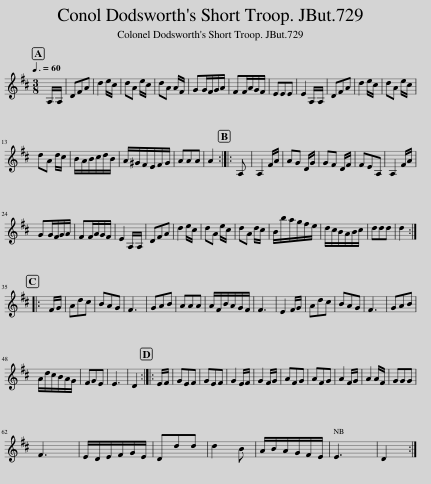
X:1
L:1/8
Q:3/8=60
M:3/8
I:linebreak $
K:D
V:1 treble
V:1
 A,/A,/ | DFA | d2 e/c/ | dA e/c/ | dA A/F/ | %5
 GG/F/G/A/ | FF/A/G/F/ | EEE | E2 A,/A,/ | DFA | %10
 d2 e/c/ | dA e/c/ |$ dA d/c/ | B/A/B/c/d/B/ | A/^G/F/E/F/G/ | %15
 AAA | A2 :: A, | A,2 F/A/ | AG D/G/ | %20
 GF D/F/ | FEA, | A,2 F/A/ |$ GG/F/G/A/ | FF/A/G/F/ | %25
 E2 A,/A,/ | DFA | d2 e/c/ | dA e/c/ | dA d/c/ | %30
 B/b/a/g/f/e/ | d/c/B/A/B/c/ | ddd | d2 ::$ F/G/ | %35
 Adc | BAG | F3 | GAB | AAA | %40
 A/F/B/A/G/F/ | F3 | E2 F/G/ | Adc | BAG | %45
 F3 | GAB |$ A/d/c/B/A/G/ | FGE | E3 | %50
 D2 :: E/F/ | GEF | GEF | G2 E/F/ | %55
 G2 F/G/ | AFG | AFG | A2 F/G/ | A2 A/F/ | %60
 GGG |$ F3 | E/D/E/F/G/E/ | Ddd | d2 B | %65
 A/B/A/G/F/E/ | E3 | D2 :| %68
